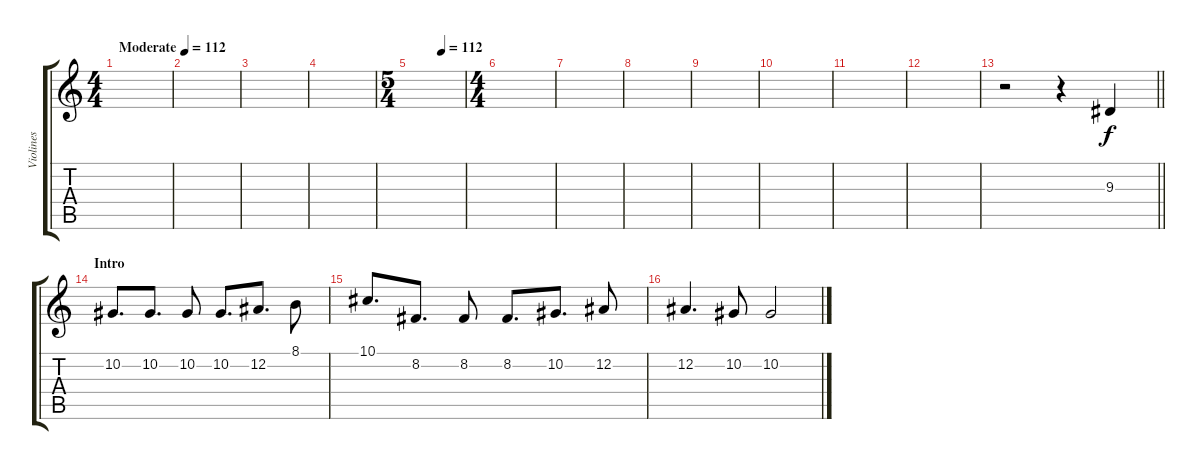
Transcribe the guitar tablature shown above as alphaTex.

\track ("Violines" "Violines") {instrument violin}
\staff {score tabs}
\tuning (Eb4 Bb3 Gb3 Db3 Ab2 Eb2) {hide}
\ts (4 4)
\tempo (112 "Moderate")
\tempo 120
\tempo (112 "Moderate")
\clef g2
\ks c
|
|
|
|
\ts (5 4)
\tempo (112 0.575)
|
\ts (4 4)
|
|
|
|
|
|
|
\barLineRight lightlight
r.2 r.4 9.3.4 |
\section ("" "Intro")
10.2.8{d} 10.2.8{d} 10.2.8 10.2.8{d} 12.2.8{d} 8.1.8 |
10.1.8{d} 8.2.8{d} 8.2.8 8.2.8{d} 10.2.8{d} 12.2.8 |
12.2.4{d} 10.2.8 10.2.2
